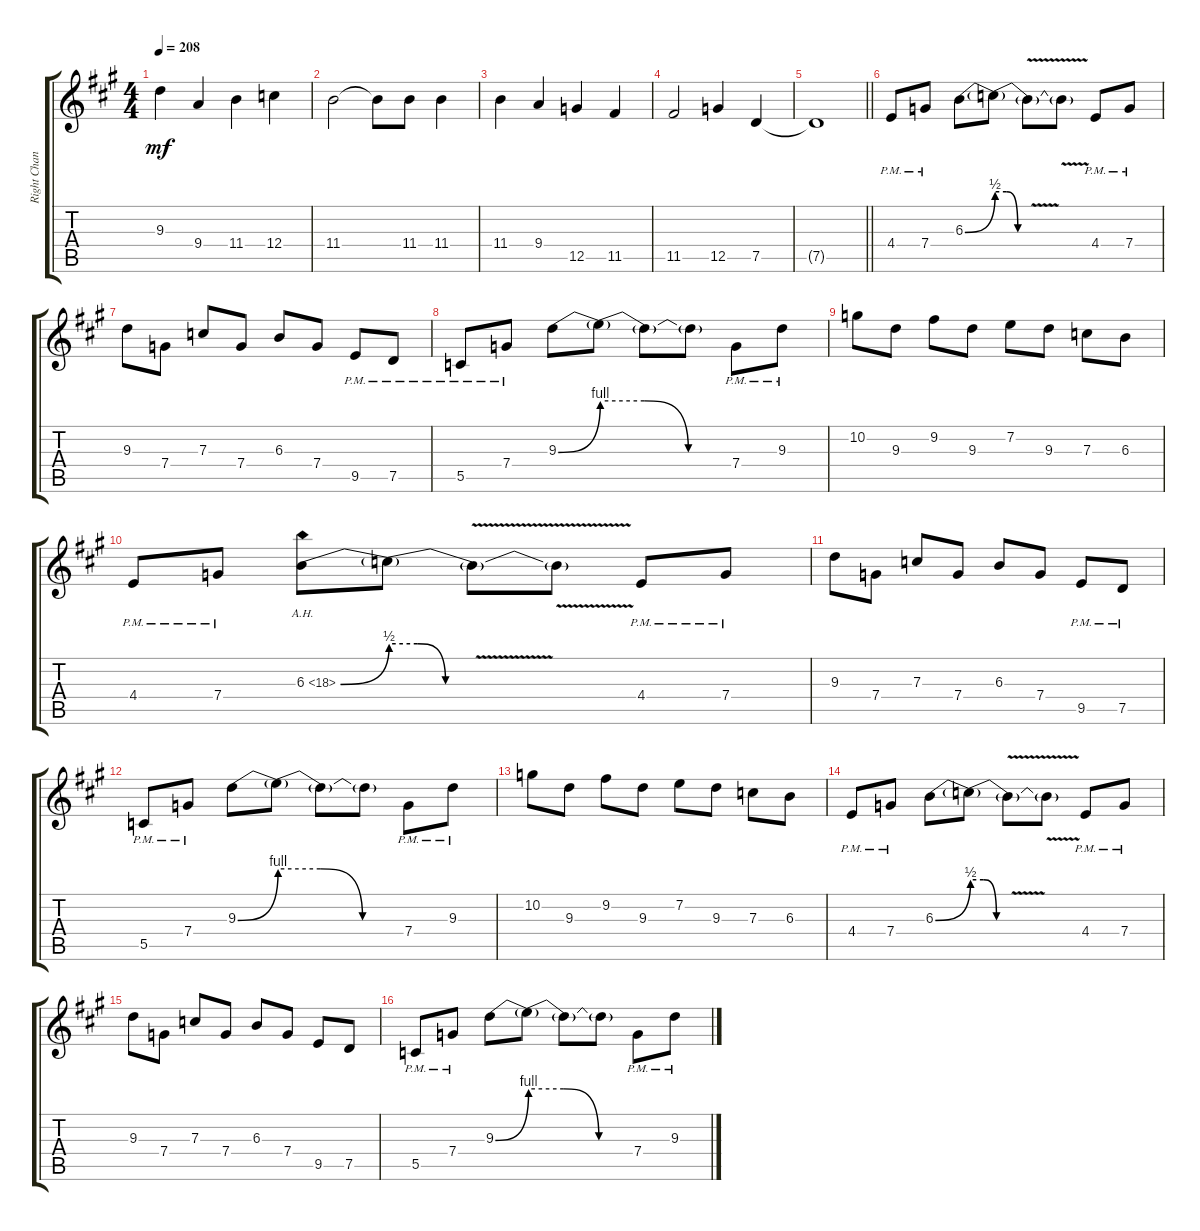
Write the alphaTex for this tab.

\track ("Right Channel/Solo 1" "Right Chan") {instrument overdrivenguitar}
\staff {score tabs}
\tuning (D4 A3 F3 C3 G2 D2) {hide}
\ts (4 4)
\tempo 208
\clef g2
\ks a
9.3{t}.4{dy mf} 9.4.4 11.4.4 12.4.4 |
11.4.2 11.4{t}.8 11.4.8 11.4.4 |
11.4.4 9.4.4 12.5.4 11.5.4 |
11.5.2 12.5.4 7.5.4 |
\barLineRight lightlight
7.5{t}.1 |
4.4{pm}.8 7.4{pm}.8 6.3{be (bend 0 0 60 2)}.8 6.3{be (custom 0 2 20 2 40 0 60 0) t}.8 6.3{v t}.8 6.3{v t}.8 4.4{pm}.8 7.4{pm}.8 |
9.3.8 7.4.8 7.3.8 7.4.8 6.3.8 7.4.8 9.5{pm}.8 7.5{pm}.8 |
5.5{pm}.8 7.4{pm}.8 9.3{be (bend 0 0 60 4)}.8 9.3{be (custom 0 4 20 4 40 0 60 0) t}.8 9.3{t}.8 9.3{t}.8 7.4{pm}.8 9.3{pm}.8 |
10.2.8 9.3.8 9.2.8 9.3.8 7.2.8 9.3.8 7.3.8 6.3.8 |
4.4{pm}.8 7.4{pm}.8 6.3{be (bend 0 0 60 2) ah 12}.8 6.3{be (custom 0 2 20 2 40 0 60 0) t}.8 6.3{v t}.8 6.3{v t}.8 4.4{pm}.8 7.4{pm}.8 |
9.3.8 7.4.8 7.3.8 7.4.8 6.3.8 7.4.8 9.5{pm}.8 7.5{pm}.8 |
5.5{pm}.8 7.4{pm}.8 9.3{be (bend 0 0 60 4)}.8 9.3{be (custom 0 4 20 4 40 0 60 0) t}.8 9.3{t}.8 9.3{t}.8 7.4{pm}.8 9.3{pm}.8 |
10.2.8 9.3.8 9.2.8 9.3.8 7.2.8 9.3.8 7.3.8 6.3.8 |
4.4{pm}.8 7.4{pm}.8 6.3{be (bend 0 0 60 2)}.8 6.3{be (custom 0 2 20 2 40 0 60 0) t}.8 6.3{v t}.8 6.3{v t}.8 4.4{pm}.8 7.4{pm}.8 |
9.3.8 7.4.8 7.3.8 7.4.8 6.3.8 7.4.8 9.5.8 7.5.8 |
5.5{pm}.8 7.4{pm}.8 9.3{be (bend 0 0 60 4)}.8 9.3{be (custom 0 4 20 4 40 0 60 0) t}.8 9.3{t}.8 9.3{t}.8 7.4{pm}.8 9.3{pm}.8
